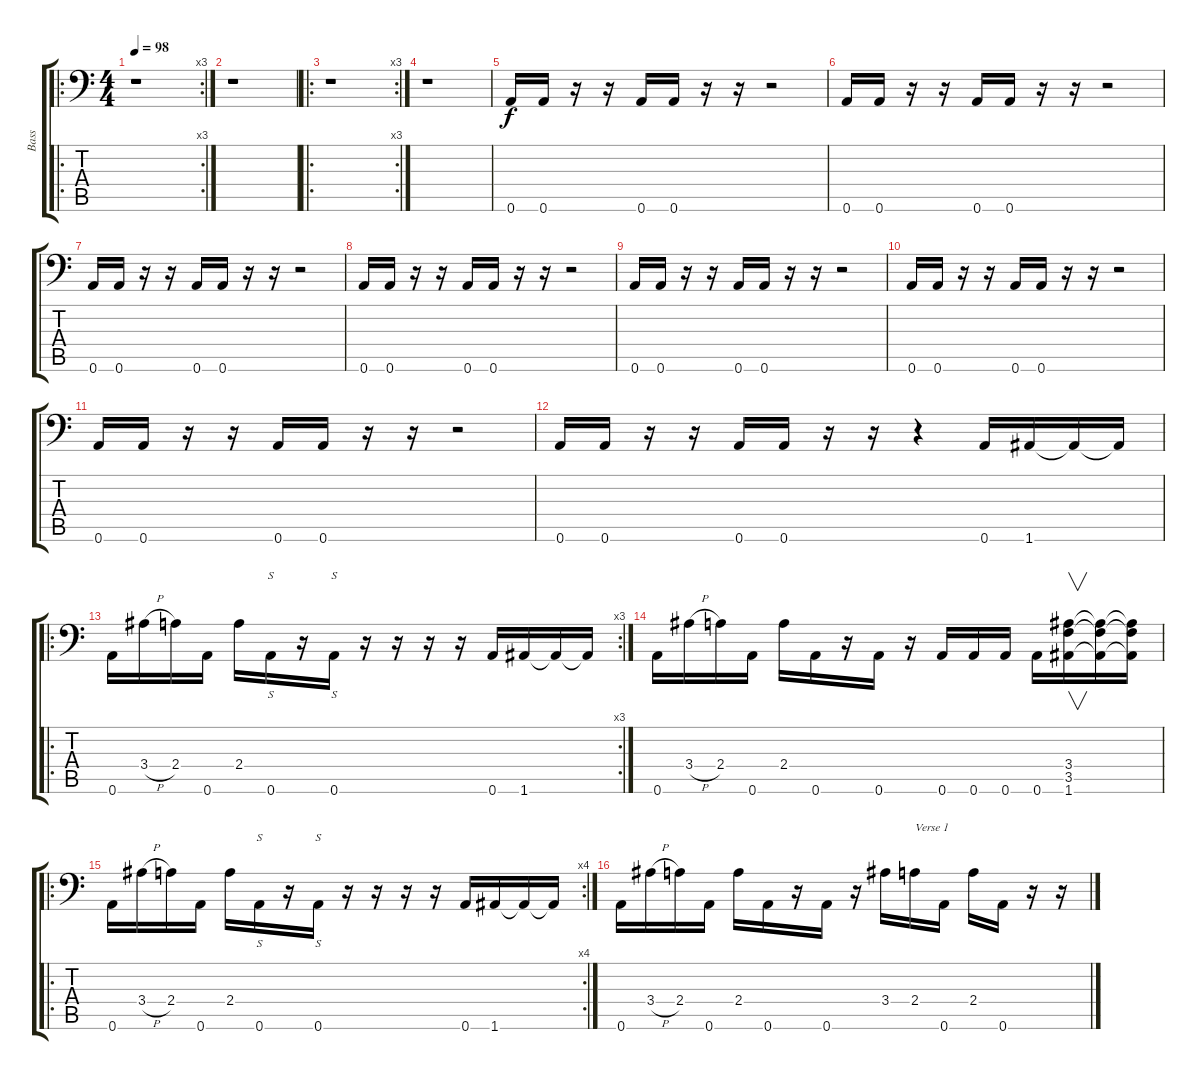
\track ("Bass" "Bass") {instrument slapbass1}
\staff {score tabs}
\tuning (D3 F3 C3 G2 D2 A1) {hide}
\ro
\rc 3
\ts (4 4)
\tempo 98
\clef f4
\ks c
r.1{dy f instrument slapbass1} |
r.1 |
\ro
\rc 3
r.1 |
r.1 |
0.6.16 0.6.16 r.16 r.16 0.6.16 0.6.16 r.16 r.16 r.2 |
0.6.16 0.6.16 r.16 r.16 0.6.16 0.6.16 r.16 r.16 r.2 |
0.6.16 0.6.16 r.16 r.16 0.6.16 0.6.16 r.16 r.16 r.2 |
0.6.16 0.6.16 r.16 r.16 0.6.16 0.6.16 r.16 r.16 r.2 |
0.6.16 0.6.16 r.16 r.16 0.6.16 0.6.16 r.16 r.16 r.2 |
0.6.16 0.6.16 r.16 r.16 0.6.16 0.6.16 r.16 r.16 r.2 |
0.6.16 0.6.16 r.16 r.16 0.6.16 0.6.16 r.16 r.16 r.2 |
0.6.16 0.6.16 r.16 r.16 0.6.16 0.6.16 r.16 r.16 r.4 0.6.16 1.6.16 1.6{t}.16 1.6{t}.16 |
\ro
\rc 3
0.6.16 3.4{h}.16 2.4.16 0.6.16 2.4.16 0.6.16{s} r.16 0.6.16{s} r.16 r.16 r.16 r.16 0.6.16 1.6.16 1.6{t}.16 1.6{t}.16 |
0.6.16 3.4{h}.16 2.4.16 0.6.16 2.4.16 0.6.16 r.16 0.6.16 r.16 0.6.16 0.6.16 0.6.16 0.6.16 (3.4 3.5 1.6).16{v} (3.4{t} 3.5{t} 1.6{t}).16 (3.4{t} 3.5{t} 1.6{t}).16 |
\ro
\rc 4
0.6.16 3.4{h}.16 2.4.16 0.6.16 2.4.16 0.6.16{s} r.16 0.6.16{s} r.16 r.16 r.16 r.16 0.6.16 1.6.16 1.6{t}.16 1.6{t}.16 |
0.6.16 3.4{h}.16 2.4.16 0.6.16 2.4.16 0.6.16 r.16 0.6.16 r.16 3.4.16 2.4.16{txt "Verse 1"} 0.6.16 2.4.16 0.6.16 r.16 r.16
